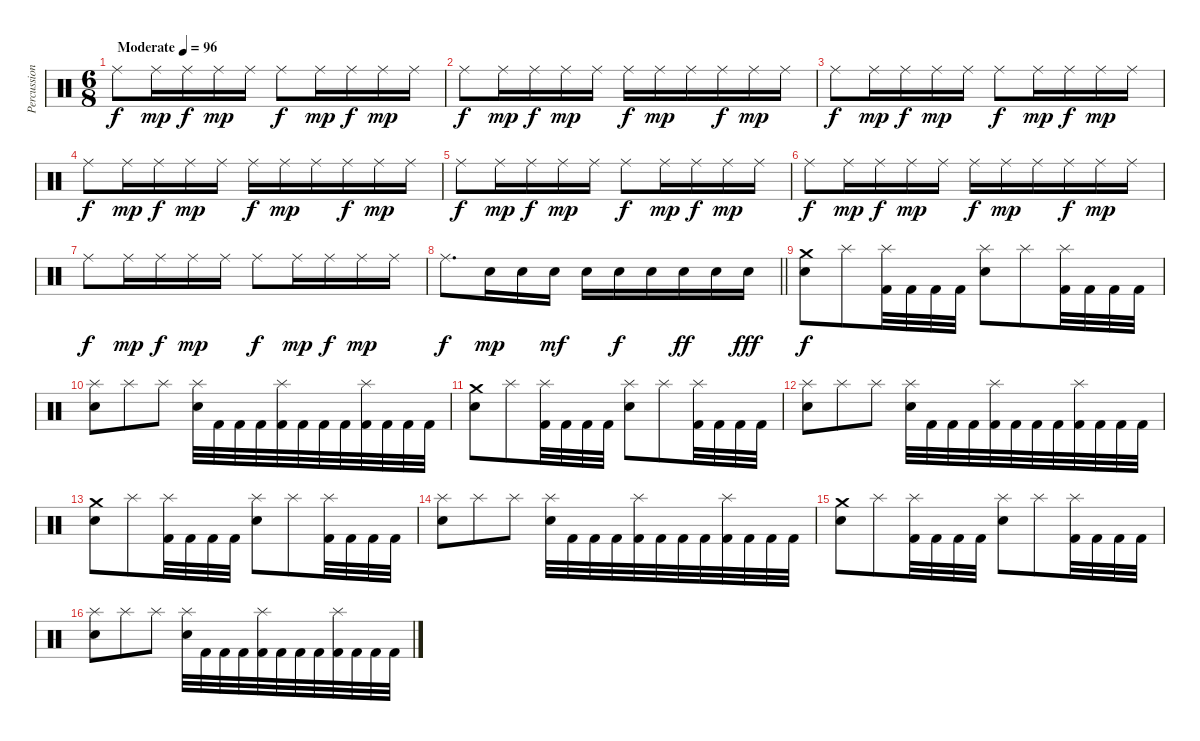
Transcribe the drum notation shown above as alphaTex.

\track ("Percussion" "Percussion") {instrument percussion}
\staff {score}
\articulation defaults
\ts (6 8)
\tempo (96 "Moderate")
\clef neutral
\ks c "Ride (middle)".8{dy f} "Ride (middle)".16{dy mp} "Ride (middle)".16{dy f} "Ride (middle)".16{dy mp} "Ride (middle)".16 "Ride (middle)".8{dy f} "Ride (middle)".16{dy mp} "Ride (middle)".16{dy f} "Ride (middle)".16{dy mp} "Ride (middle)".16
|
"Ride (middle)".8{dy f} "Ride (middle)".16{dy mp} "Ride (middle)".16{dy f} "Ride (middle)".16{dy mp} "Ride (middle)".16 "Ride (middle)".16{dy f} "Ride (middle)".16{dy mp} "Ride (middle)".16 "Ride (middle)".16{dy f} "Ride (middle)".16{dy mp} "Ride (middle)".16 |
"Ride (middle)".8{dy f} "Ride (middle)".16{dy mp} "Ride (middle)".16{dy f} "Ride (middle)".16{dy mp} "Ride (middle)".16 "Ride (middle)".8{dy f} "Ride (middle)".16{dy mp} "Ride (middle)".16{dy f} "Ride (middle)".16{dy mp} "Ride (middle)".16 |
"Ride (middle)".8{dy f} "Ride (middle)".16{dy mp} "Ride (middle)".16{dy f} "Ride (middle)".16{dy mp} "Ride (middle)".16 "Ride (middle)".16{dy f} "Ride (middle)".16{dy mp} "Ride (middle)".16 "Ride (middle)".16{dy f} "Ride (middle)".16{dy mp} "Ride (middle)".16 |
"Ride (middle)".8{dy f} "Ride (middle)".16{dy mp} "Ride (middle)".16{dy f} "Ride (middle)".16{dy mp} "Ride (middle)".16 "Ride (middle)".8{dy f} "Ride (middle)".16{dy mp} "Ride (middle)".16{dy f} "Ride (middle)".16{dy mp} "Ride (middle)".16 |
"Ride (middle)".8{dy f} "Ride (middle)".16{dy mp} "Ride (middle)".16{dy f} "Ride (middle)".16{dy mp} "Ride (middle)".16 "Ride (middle)".16{dy f} "Ride (middle)".16{dy mp} "Ride (middle)".16 "Ride (middle)".16{dy f} "Ride (middle)".16{dy mp} "Ride (middle)".16 |
"Ride (middle)".8{dy f} "Ride (middle)".16{dy mp} "Ride (middle)".16{dy f} "Ride (middle)".16{dy mp} "Ride (middle)".16 "Ride (middle)".8{dy f} "Ride (middle)".16{dy mp} "Ride (middle)".16{dy f} "Ride (middle)".16{dy mp} "Ride (middle)".16 |
\barLineRight lightlight "Ride (middle)".8{d dy f} "Electric Snare (hit)".16{dy mp} "Electric Snare (hit)".16 "Electric Snare (hit)".16{dy mf} "Electric Snare (hit)".16 "Electric Snare (hit)".16{dy f} "Electric Snare (hit)".16 "Electric Snare (hit)".16{dy ff} "Electric Snare (hit)".16 "Electric Snare (hit)".16{dy fff}
|
("Crash medium (hit)" "Electric Snare (hit)").8{dy f} "Splash (hit)".8 ("Splash (hit)" "Kick (hit) 2").32 "Kick (hit) 2".32 "Kick (hit) 2".32 "Kick (hit) 2".32 ("Splash (hit)" "Electric Snare (hit)").8 "Splash (hit)".8 ("Splash (hit)" "Kick (hit) 2").32 "Kick (hit) 2".32 "Kick (hit) 2".32 "Kick (hit) 2".32 |
("Splash (hit)" "Electric Snare (hit)").8 "Splash (hit)".8 "Splash (hit)".8 ("Splash (hit)" "Electric Snare (hit)").32 "Kick (hit) 2".32 "Kick (hit) 2".32 "Kick (hit) 2".32 ("Splash (hit)" "Kick (hit) 2").32 "Kick (hit) 2".32 "Kick (hit) 2".32 "Kick (hit) 2".32 ("Splash (hit)" "Kick (hit) 2").32 "Kick (hit) 2".32 "Kick (hit) 2".32 "Kick (hit) 2".32 |
("Crash medium (hit)" "Electric Snare (hit)").8 "Splash (hit)".8 ("Splash (hit)" "Kick (hit) 2").32 "Kick (hit) 2".32 "Kick (hit) 2".32 "Kick (hit) 2".32 ("Splash (hit)" "Electric Snare (hit)").8 "Splash (hit)".8 ("Splash (hit)" "Kick (hit) 2").32 "Kick (hit) 2".32 "Kick (hit) 2".32 "Kick (hit) 2".32 |
("Splash (hit)" "Electric Snare (hit)").8 "Splash (hit)".8 "Splash (hit)".8 ("Splash (hit)" "Electric Snare (hit)").32 "Kick (hit) 2".32 "Kick (hit) 2".32 "Kick (hit) 2".32 ("Splash (hit)" "Kick (hit) 2").32 "Kick (hit) 2".32 "Kick (hit) 2".32 "Kick (hit) 2".32 ("Splash (hit)" "Kick (hit) 2").32 "Kick (hit) 2".32 "Kick (hit) 2".32 "Kick (hit) 2".32 |
("Crash medium (hit)" "Electric Snare (hit)").8 "Splash (hit)".8 ("Splash (hit)" "Kick (hit) 2").32 "Kick (hit) 2".32 "Kick (hit) 2".32 "Kick (hit) 2".32 ("Splash (hit)" "Electric Snare (hit)").8 "Splash (hit)".8 ("Splash (hit)" "Kick (hit) 2").32 "Kick (hit) 2".32 "Kick (hit) 2".32 "Kick (hit) 2".32 |
("Splash (hit)" "Electric Snare (hit)").8 "Splash (hit)".8 "Splash (hit)".8 ("Splash (hit)" "Electric Snare (hit)").32 "Kick (hit) 2".32 "Kick (hit) 2".32 "Kick (hit) 2".32 ("Splash (hit)" "Kick (hit) 2").32 "Kick (hit) 2".32 "Kick (hit) 2".32 "Kick (hit) 2".32 ("Splash (hit)" "Kick (hit) 2").32 "Kick (hit) 2".32 "Kick (hit) 2".32 "Kick (hit) 2".32 |
("Crash medium (hit)" "Electric Snare (hit)").8 "Splash (hit)".8 ("Splash (hit)" "Kick (hit) 2").32 "Kick (hit) 2".32 "Kick (hit) 2".32 "Kick (hit) 2".32 ("Splash (hit)" "Electric Snare (hit)").8 "Splash (hit)".8 ("Splash (hit)" "Kick (hit) 2").32 "Kick (hit) 2".32 "Kick (hit) 2".32 "Kick (hit) 2".32 |
("Splash (hit)" "Electric Snare (hit)").8 "Splash (hit)".8 "Splash (hit)".8 ("Splash (hit)" "Electric Snare (hit)").32 "Kick (hit) 2".32 "Kick (hit) 2".32 "Kick (hit) 2".32 ("Splash (hit)" "Kick (hit) 2").32 "Kick (hit) 2".32 "Kick (hit) 2".32 "Kick (hit) 2".32 ("Splash (hit)" "Kick (hit) 2").32 "Kick (hit) 2".32 "Kick (hit) 2".32 "Kick (hit) 2".32
